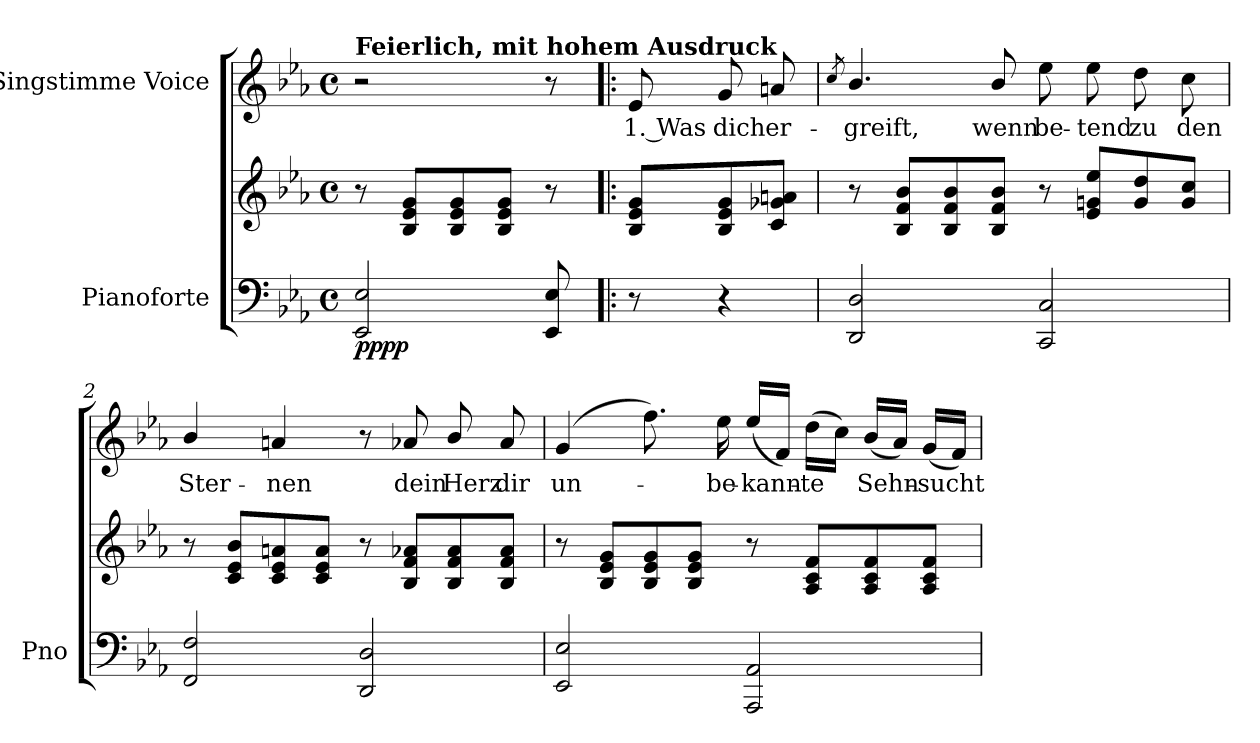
**kern	**kern	**dynam	**kern	**text
*part2	*part2	*part2	*part1	*part1
*staff3	*staff2	*staff2/3	*staff1	*staff1
*I"Pianoforte	*	*	*I"Singstimme Voice	*
*I'Pno	*	*	*	*
*clefF4	*clefG2	*	*clefG2	*
*k[b-e-a-]	*k[b-e-a-]	*	*k[b-e-a-]	*
*M4/4	*M4/4	*	*M4/4	*
*met(c)	*met(c)	*	*met(c)	*
=	=	=	=	=
!	!	!	!LO:TX:a:B:t=Feierlich, mit hohem Ausdruck	!
!	!	!LO:DY:b=2	!	!
!	!	!LO:DY:n=1:b	!	!
2EE-/ 2E-/	8r	pp pp	2r	.
.	8B-/ 8e-/ 8g/L	.	.	.
.	8B-/ 8e-/ 8g/	.	.	.
.	8B-/ 8e-/ 8g/J	.	.	.
8EE-/ 8E-/	8r	.	8r	.
=!|:	=!|:	=!|:	=!|:	=!|:
8r	8B-/ 8e-/ 8g/L	.	8e-/	1. Was
4r	8B-/ 8e-/ 8g/	.	8g/	dich
.	8c/ 8g-X/ 8an/J	.	8an/	er-
=1	=1	=1	=1	=1
.	.	.	8qcc/	.
2DD/ 2D/	8r	.	4.b-/	-greift,
.	8B-/ 8f/ 8b-/L	.	.	.
.	8B-/ 8f/ 8b-/	.	.	.
.	8B-/ 8f/ 8b-/J	.	8b-/	wenn
2CC/ 2C/	8r	.	8ee-\	be-
.	8e-/ 8gn/ 8ee-/L	.	8ee-\	-tend
.	8g/ 8dd/	.	8dd\	zu
.	8g/ 8cc/J	.	8cc\	den
=2	=2	=2	=2	=2
2FF/ 2F/	8r	.	4b-/	Ster-
.	8c/ 8e-/ 8b-/L	.	.	.
.	8c/ 8e-/ 8an/	.	4an/	-nen
.	8c/ 8e-/ 8a/J	.	.	.
2DD/ 2D/	8r	.	8r	.
.	8B-/ 8f/ 8a-X/L	.	8a-X/	dein
.	8B-/ 8f/ 8a-/	.	8b-/	Herz
.	8B-/ 8f/ 8a-/J	.	8a-/	dir
=3	=3	=3	=3	=3
2EE-/ 2E-/	8r	.	(4g/	un-
.	8B-/ 8e-/ 8g/L	.	.	.
.	8B-/ 8e-/ 8g/	.	8.ff\)	.
.	8B-/ 8e-/ 8g/J	.	.	.
.	.	.	16ee-\	-be-
2AAA-/ 2AA-/	8r	.	(<16ee-/LL	-kann-
.	.	.	16f/JJ)	.
.	8A-/ 8c/ 8f/L	.	(16dd\LL	-te
.	.	.	16cc\JJ)	.
.	8A-/ 8c/ 8f/	.	(16b-/LL	Sehn-
.	.	.	16a-/JJ)	.
.	8A-/ 8c/ 8f/J	.	(16g/LL	-sucht
.	.	.	16f/JJ)	.
=	=	=	=	=
*-	*-	*-	*-	*-
